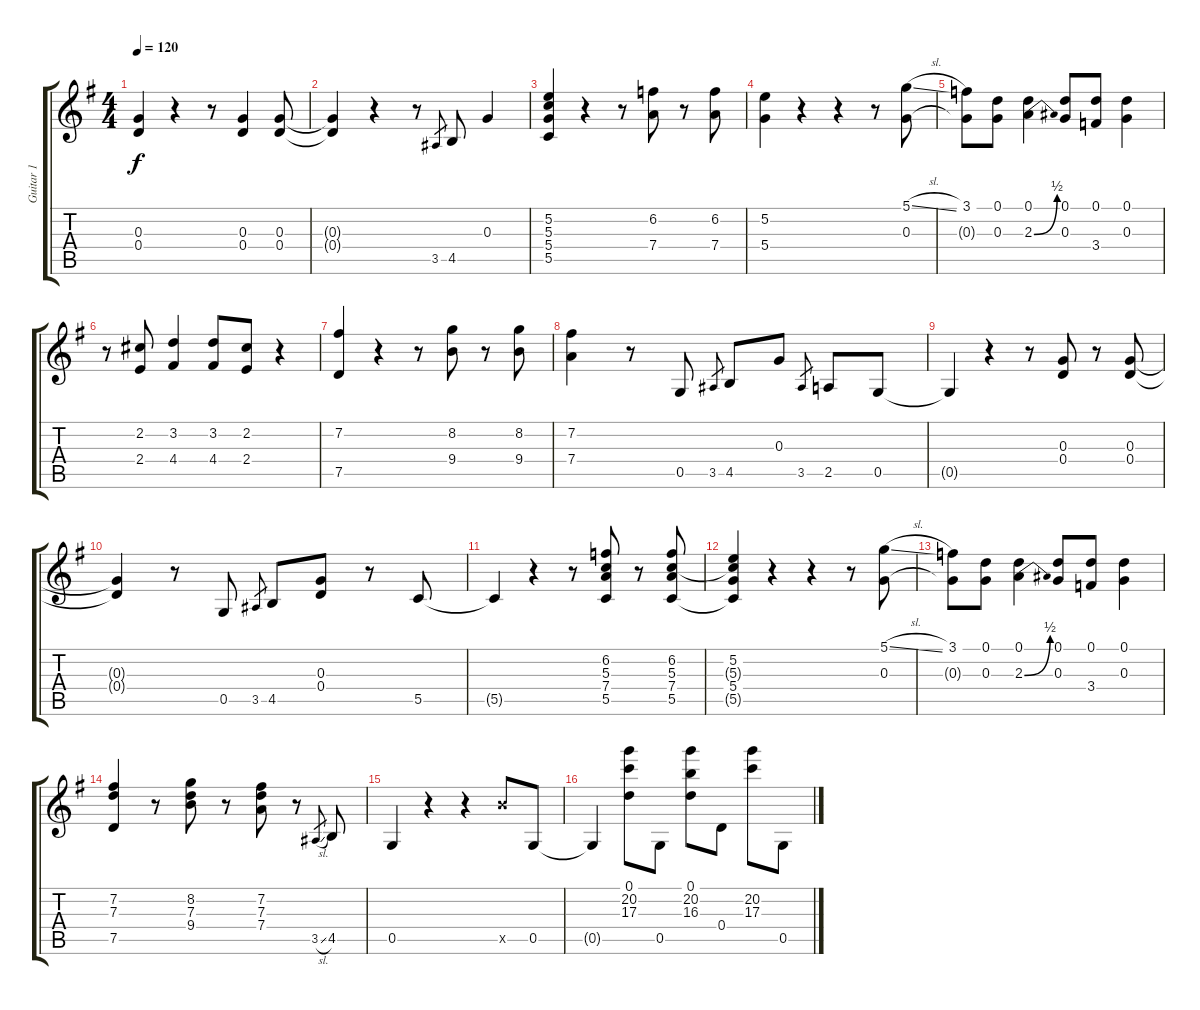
\track ("Guitar 1" "Guitar 1") {instrument distortionguitar}
\staff {score tabs}
\tuning (D4 B3 G3 D3 G2 D2) {hide}
\ts (4 4)
\tempo 120
\clef g2
\ks g
(0.3 0.4).4{dy f} r.4 r.8 (0.3 0.4).4 (0.3 0.4).8 |
(0.3{t} 0.4{t}).4 r.4 r.8 3.5.8{gr} 4.5.8 0.3.4 |
(5.2 5.3 5.4 5.5).4 r.4 r.8 (6.2 7.4).8 r.8 (6.2 7.4).8 |
(5.2 5.4).4 r.4 r.4 r.8 (5.1{sl} 0.3).8 |
(3.1 0.3{t}).8 (0.1 0.3).8 (0.1 2.3{be (bend 0 0 60 2)}).4 (0.1 0.3).8 (0.1 3.4).8 (0.1 0.3).4 |
r.8 (2.2 2.4).8 (3.2 4.4).4 (3.2 4.4).8 (2.2 2.4).8 r.4 |
(7.2 7.5).4 r.4 r.8 (8.2 9.4).8 r.8 (8.2 9.4).8 |
(7.2 7.4).4 r.8 0.5.8 3.5.8{gr} 4.5.8 0.3.8 3.5.8{gr} 2.5.8 0.5.8 |
0.5{t}.4 r.4 r.8 (0.3 0.4).8 r.8 (0.3 0.4).8 |
(0.3{t} 0.4{t}).4 r.8 0.5.8 3.5.8{gr} 4.5.8 (0.3 0.4).8 r.8 5.5.8 |
5.5{t}.4 r.4 r.8 (6.2 5.3 7.4 5.5).8 r.8 (6.2 5.3 7.4 5.5).8 |
(5.2 5.3{t} 5.4 5.5{t}).4 r.4 r.4 r.8 (5.1{sl} 0.3).8 |
(3.1 0.3{t}).8 (0.1 0.3).8 (0.1 2.3{be (bend 0 0 60 2)}).4 (0.1 0.3).8 (0.1 3.4).8 (0.1 0.3).4 |
(7.2 7.3 7.5).4 r.8 (8.2 7.3 9.4).8 r.8 (7.2 7.3 7.4).8 r.8 3.5{sl}.8{gr} 4.5.8 |
0.5.4 r.4 r.4 16.5{x}.8 0.5.8 |
0.5{t}.4 (0.1 20.2 17.3).8 0.5.8 (0.1 20.2 16.3).8 0.4.8 (20.2 17.3).8 0.5.8
